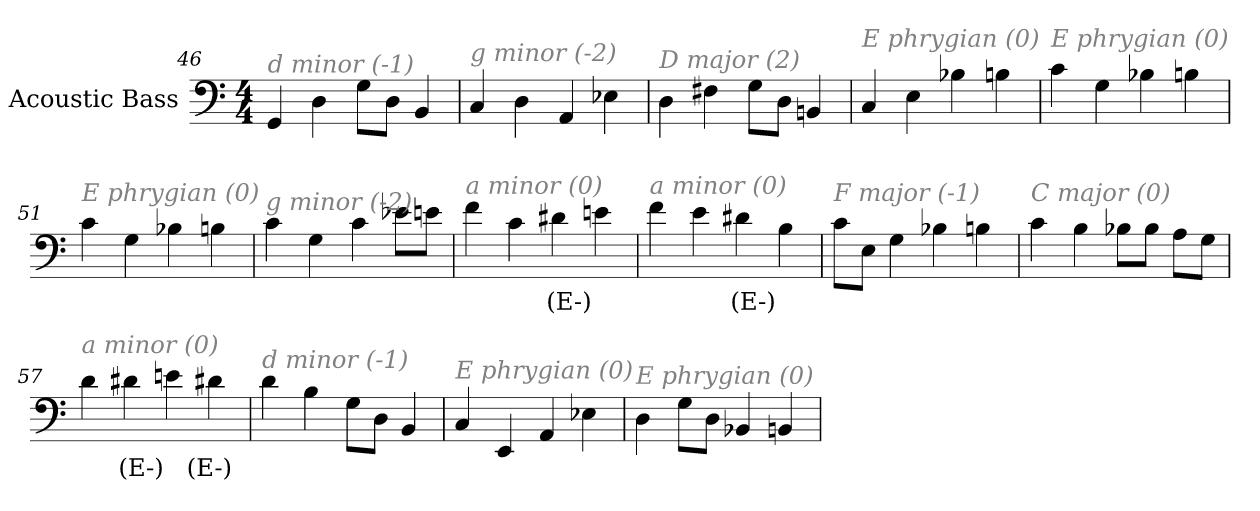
**kern	**text
*part1	*part1
*staff1	*staff1
*I"Acoustic Bass	*
*clefF4	*
*ITrd7c12	*
*k[]	*
*C:	*
*M4/4	*
=46	=46
!LO:TX:i:color=#808080:t=d minor (-1)	!
4GGG	.
4DD	.
8GGL	.
8DDJ	.
4BBB	.
=47	=47
!LO:TX:i:color=#808080:t=g minor (-2)	!
4CC	.
4DD	.
4AAA	.
4EE-X	.
=48	=48
!LO:TX:i:color=#808080:t=D major (2)	!
4DD	.
4FF#X	.
8GGL	.
8DDJ	.
4BBBn	.
=49	=49
!LO:TX:i:color=#808080:t=E phrygian (0)	!
4CC	.
4EE	.
4BB-X	.
4BBn	.
=50	=50
!LO:TX:i:color=#808080:t=E phrygian (0)	!
4C	.
4GG	.
4BB-X	.
4BBn	.
=51	=51
!LO:TX:i:color=#808080:t=E phrygian (0)	!
4C	.
4GG	.
4BB-X	.
4BBn	.
=52	=52
!LO:TX:i:color=#808080:t=g minor (-2)	!
4C	.
4GG	.
4C	.
8E-XL	.
8EnJ	.
=53	=53
!LO:TX:i:color=#808080:t=a minor (0)	!
4F	.
4C	.
4D#Xi	(E-)
4En	.
=54	=54
!LO:TX:i:color=#808080:t=a minor (0)	!
4F	.
4E	.
4D#Xi	(E-)
4BB	.
=55	=55
!LO:TX:i:color=#808080:t=F major (-1)	!
8CL	.
8EEJ	.
4GG	.
4BB-X	.
4BBn	.
=56	=56
!LO:TX:i:color=#808080:t=C major (0)	!
4C	.
4BB	.
8BB-XL	.
8BB-J	.
8AAL	.
8GGJ	.
=57	=57
!LO:TX:i:color=#808080:t=a minor (0)	!
4D	.
4D#Xi	(E-)
4En	.
4D#Xi	(E-)
=58	=58
!LO:TX:i:color=#808080:t=d minor (-1)	!
4D	.
4BB	.
8GGL	.
8DDJ	.
4BBB	.
=59	=59
!LO:TX:i:color=#808080:t=E phrygian (0)	!
4CC	.
4EEE	.
4AAA	.
4EE-X	.
=60	=60
!LO:TX:i:color=#808080:t=E phrygian (0)	!
4DD	.
8GGL	.
8DDJ	.
4BBB-X	.
4BBBn	.
=	=
*-	*-
